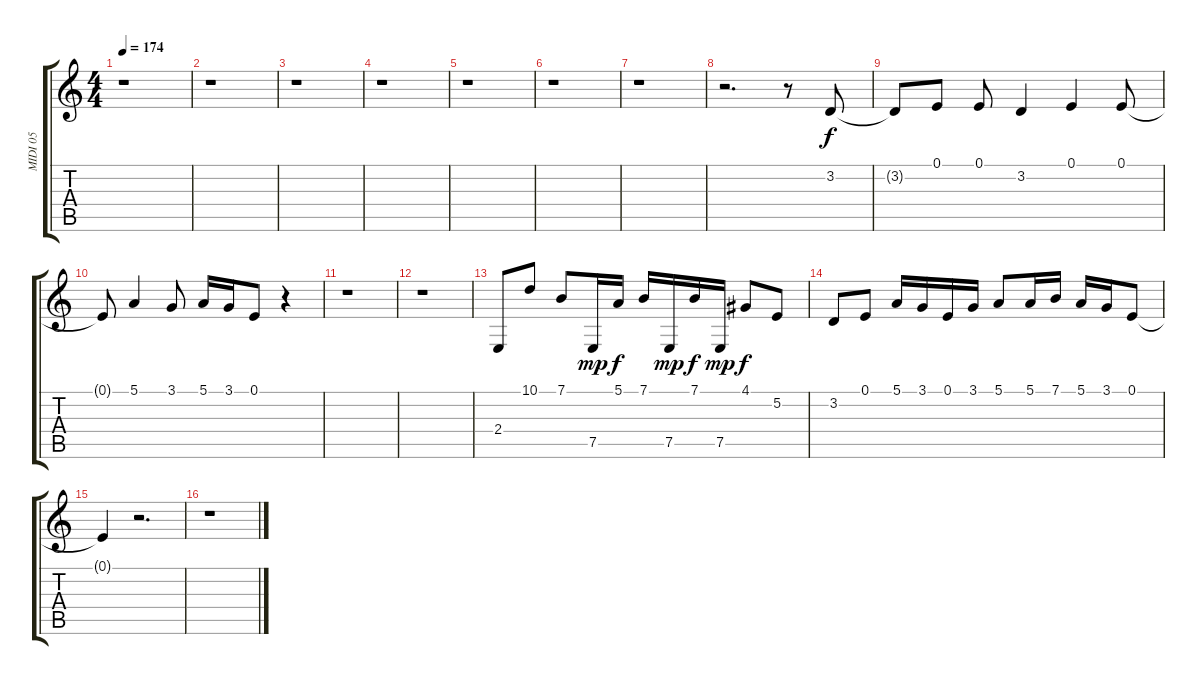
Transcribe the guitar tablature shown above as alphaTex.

\track ("MIDI 05" "MIDI 05") {instrument shamisen}
\staff {score tabs}
\tuning (E4 B3 G3 D3 A2 E2) {hide}
\ts (4 4)
\tempo 174
\clef g2
\ks c
r.1{dy p} |
r.1 |
r.1 |
r.1 |
r.1 |
r.1 |
r.1 |
r.2{d} r.8 3.2.8{dy f} |
3.2{t}.8 0.1.8 0.1.8 3.2.4 0.1.4 0.1.8 |
0.1{t}.8 5.1.4 3.1.8 5.1.16 3.1.16 0.1.8 r.4 |
r.1 |
r.1 |
2.4.8 10.1.8 7.1.8 7.5.16{dy mp} 5.1.16{dy f} 7.1.16 7.5.16{dy mp} 7.1.16{dy f} 7.5.16{dy mp} 4.1.8{dy f} 5.2.8 |
3.2.8 0.1.8 5.1.16 3.1.16 0.1.16 3.1.16 5.1.8 5.1.16 7.1.16 5.1.16 3.1.16 0.1.8 |
0.1{t}.4 r.2{d} |
r.1
